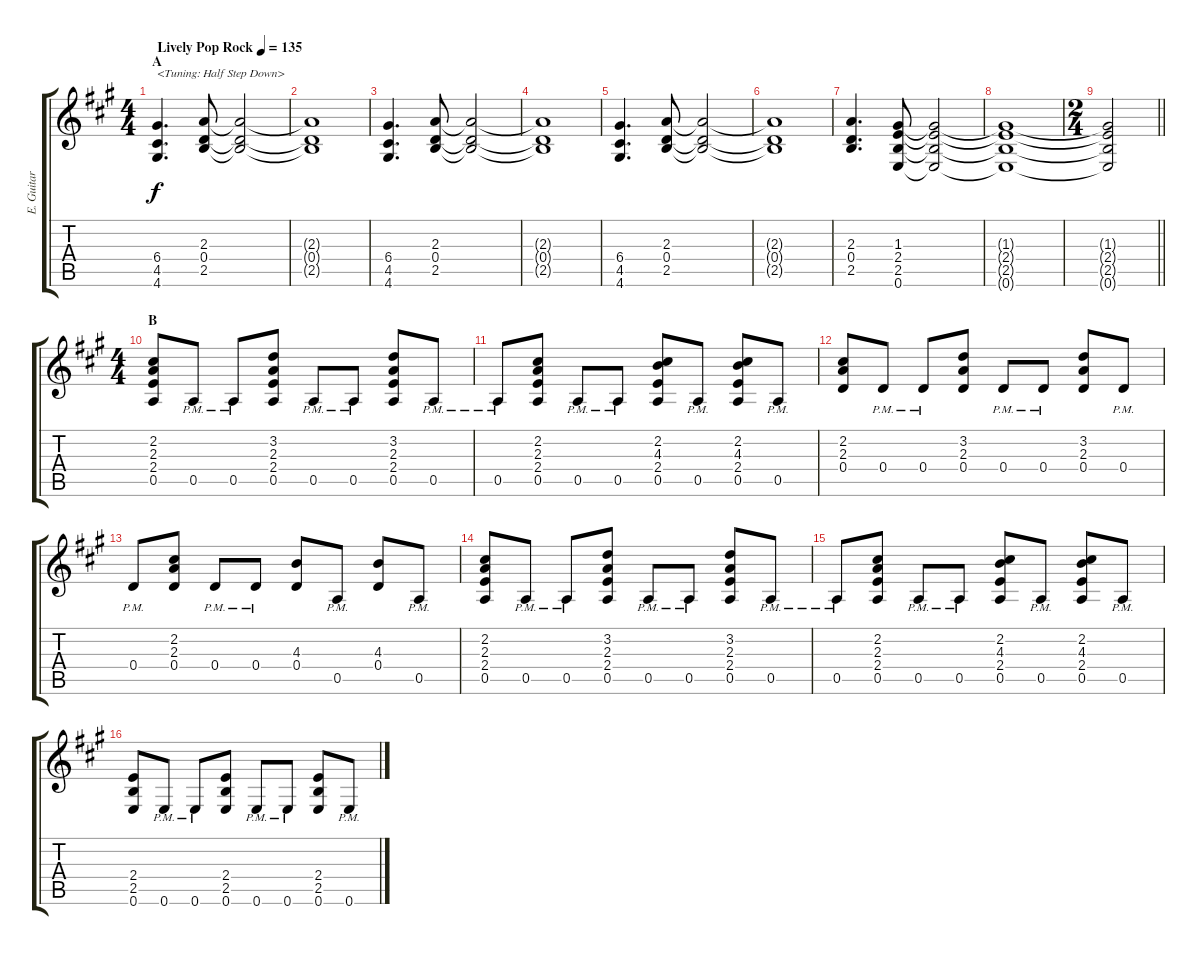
\track ("E. Guitar I" "E. Guitar ") {instrument overdrivenguitar}
\staff {score tabs}
\tuning (E4 B3 G3 D3 A2 E2) {hide}
\ts (4 4)
\section ("" "A")
\tempo (135 "Lively Pop Rock")
\clef g2
\ks a
(6.4 4.5 4.6).4{d txt "<Tuning: Half Step Down>" dy f instrument overdrivenguitar} (2.3 0.4 2.5).8 (2.3{t} 0.4{t} 2.5{t}).2 |
(2.3{t} 0.4{t} 2.5{t}).1 |
(6.4 4.5 4.6).4{d} (2.3 0.4 2.5).8 (2.3{t} 0.4{t} 2.5{t}).2 |
(2.3{t} 0.4{t} 2.5{t}).1 |
(6.4 4.5 4.6).4{d} (2.3 0.4 2.5).8 (2.3{t} 0.4{t} 2.5{t}).2 |
(2.3{t} 0.4{t} 2.5{t}).1 |
(2.3 0.4 2.5).4{d} (1.3 2.4 2.5 0.6).8 (1.3{t} 2.4{t} 2.5{t} 0.6{t}).2 |
(1.3{t} 2.4{t} 2.5{t} 0.6{t}).1 |
\ts (2 4)
\barLineRight lightlight
(1.3{t} 2.4{t} 2.5{t} 0.6{t}).2 |
\ts (4 4)
\section ("" "B")
(2.2 2.3 2.4 0.5).8 0.5{pm}.8 0.5{pm}.8 (3.2 2.3 2.4 0.5).8 0.5{pm}.8 0.5{pm}.8 (3.2 2.3 2.4 0.5).8 0.5{pm}.8 |
0.5{pm}.8 (2.2 2.3 2.4 0.5).8 0.5{pm}.8 0.5{pm}.8 (2.2 4.3 2.4 0.5).8 0.5{pm}.8 (2.2 4.3 2.4 0.5).8 0.5{pm}.8 |
(2.2 2.3 0.4).8 0.4{pm}.8 0.4{pm}.8 (3.2 2.3 0.4).8 0.4{pm}.8 0.4{pm}.8 (3.2 2.3 0.4).8 0.4{pm}.8 |
0.4{pm}.8 (2.2 2.3 0.4).8 0.4{pm}.8 0.4{pm}.8 (4.3 0.4).8 0.5{pm}.8 (4.3 0.4).8 0.5{pm}.8 |
(2.2 2.3 2.4 0.5).8 0.5{pm}.8 0.5{pm}.8 (3.2 2.3 2.4 0.5).8 0.5{pm}.8 0.5{pm}.8 (3.2 2.3 2.4 0.5).8 0.5{pm}.8 |
0.5{pm}.8 (2.2 2.3 2.4 0.5).8 0.5{pm}.8 0.5{pm}.8 (2.2 4.3 2.4 0.5).8 0.5{pm}.8 (2.2 4.3 2.4 0.5).8 0.5{pm}.8 |
(2.4 2.5 0.6).8 0.6{pm}.8 0.6{pm}.8 (2.4 2.5 0.6).8 0.6{pm}.8 0.6{pm}.8 (2.4 2.5 0.6).8 0.6{pm}.8
